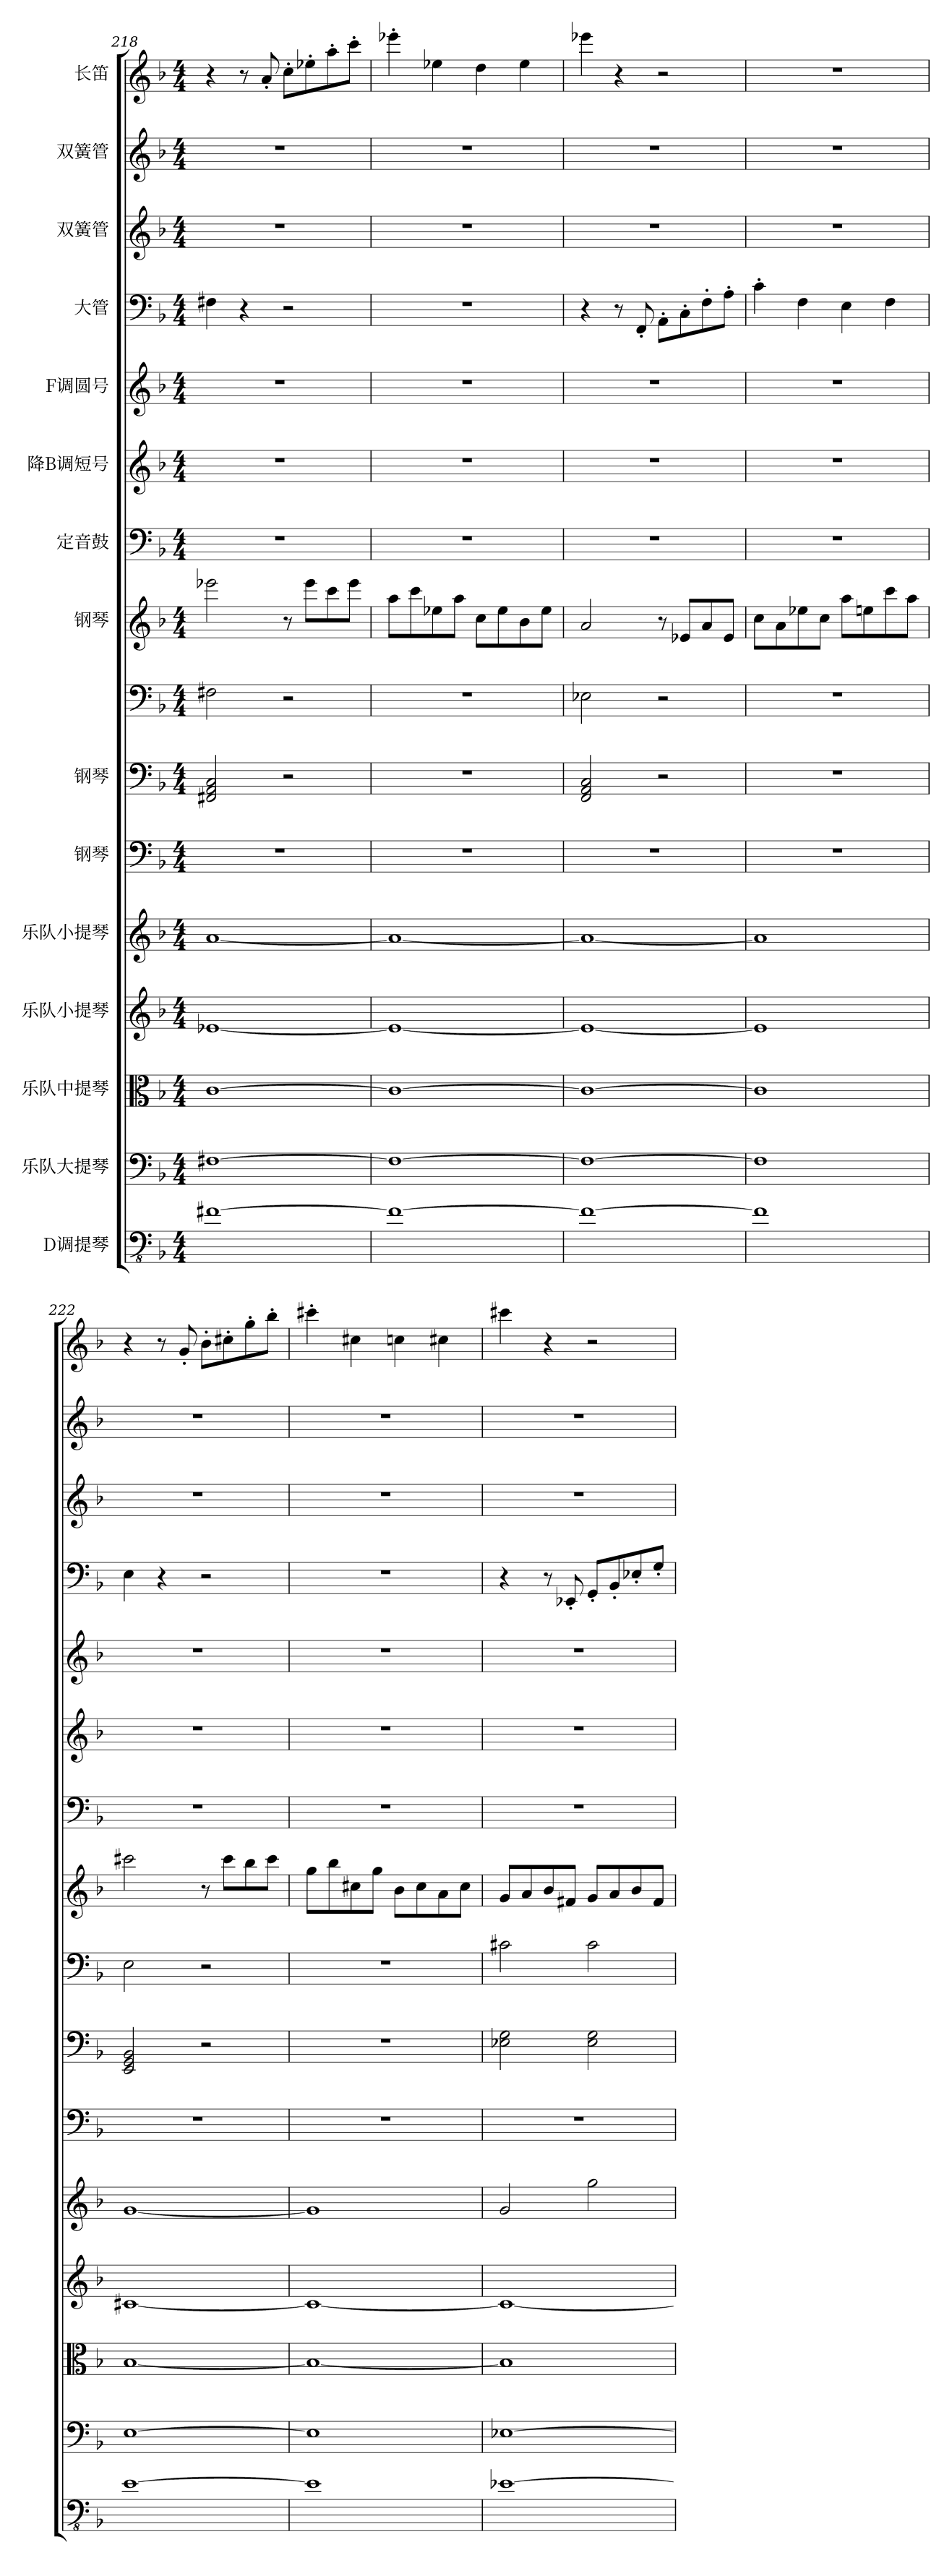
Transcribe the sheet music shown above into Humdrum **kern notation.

**kern	**kern	**kern	**kern	**kern	**kern	**kern	**kern	**kern	**kern	**kern	**kern	**kern	**kern	**kern	**kern
*part15	*part14	*part13	*part12	*part11	*part10	*part9	*part9	*part8	*part7	*part6	*part5	*part4	*part3	*part2	*part1
*staff16	*staff15	*staff14	*staff13	*staff12	*staff11	*staff10	*staff9	*staff8	*staff7	*staff6	*staff5	*staff4	*staff3	*staff2	*staff1
*I"D调提琴	*I"乐队大提琴	*I"乐队中提琴	*I"乐队小提琴	*I"乐队小提琴	*I"钢琴	*I"钢琴	*	*I"钢琴	*I"定音鼓	*I"降B调短号	*I"F调圆号	*I"大管	*I"双簧管	*I"双簧管	*I"长笛
*clefFv4	*clefF4	*clefC3	*clefG2	*clefG2	*clefF4	*clefF4	*clefF4	*clefG2	*clefF4	*clefG2	*clefG2	*clefF4	*clefG2	*clefG2	*clefG2
*ITrd7c12	*	*	*	*	*	*	*	*	*	*ITrd1c2	*ITrd4c7	*	*	*	*
*k[b-]	*k[b-]	*k[b-]	*k[b-]	*k[b-]	*k[b-]	*k[b-]	*k[b-]	*k[b-]	*k[b-]	*k[b-e-a-]	*k[b-e-]	*k[b-]	*k[b-]	*k[b-]	*k[b-]
*M4/4	*M4/4	*M4/4	*M4/4	*M4/4	*M4/4	*M4/4	*M4/4	*M4/4	*M4/4	*M4/4	*M4/4	*M4/4	*M4/4	*M4/4	*M4/4
=218	=218	=218	=218	=218	=218	=218	=218	=218	=218	=218	=218	=218	=218	=218	=218
[1FF#X	[1F#X	[1c	[1e-X	[1a	1r	2FF#X/ 2AA/ 2C/	2F#X\	2eee-X\	1r	1r	1r	4F#X\	1r	1r	4r
.	.	.	.	.	.	.	.	.	.	.	.	4r	.	.	8r
.	.	.	.	.	.	.	.	.	.	.	.	.	.	.	8a'/
.	.	.	.	.	.	2r	2r	8r	.	.	.	2r	.	.	8cc'\L
.	.	.	.	.	.	.	.	8eee-\L	.	.	.	.	.	.	8ee-X'\
.	.	.	.	.	.	.	.	8ccc\	.	.	.	.	.	.	8aa'\
.	.	.	.	.	.	.	.	8eee-\J	.	.	.	.	.	.	8ccc'\J
=219	=219	=219	=219	=219	=219	=219	=219	=219	=219	=219	=219	=219	=219	=219	=219
1FF#_	1F#_	1c_	1e-_	1a_	1r	1r	1r	8aa\L	1r	1r	1r	1r	1r	1r	4eee-X'\
.	.	.	.	.	.	.	.	8ccc\	.	.	.	.	.	.	.
.	.	.	.	.	.	.	.	8ee-X\	.	.	.	.	.	.	4ee-X\
.	.	.	.	.	.	.	.	8aa\J	.	.	.	.	.	.	.
.	.	.	.	.	.	.	.	8cc\L	.	.	.	.	.	.	4dd\
.	.	.	.	.	.	.	.	8ee-\	.	.	.	.	.	.	.
.	.	.	.	.	.	.	.	8b-\	.	.	.	.	.	.	4ee-\
.	.	.	.	.	.	.	.	8ee-\J	.	.	.	.	.	.	.
!!LO:PB:g=z
=220	=220	=220	=220	=220	=220	=220	=220	=220	=220	=220	=220	=220	=220	=220	=220
1FF#_	1F#_	1c_	1e-_	1a_	1r	2FF/ 2AA/ 2C/	2E-X\	2a/	1r	1r	1r	4r	1r	1r	4eee-X\
.	.	.	.	.	.	.	.	.	.	.	.	8r	.	.	4r
.	.	.	.	.	.	.	.	.	.	.	.	8FF'/	.	.	.
.	.	.	.	.	.	2r	2r	8r	.	.	.	8AA'\L	.	.	2r
.	.	.	.	.	.	.	.	8e-X/L	.	.	.	8C'\	.	.	.
.	.	.	.	.	.	.	.	8a/	.	.	.	8F'\	.	.	.
.	.	.	.	.	.	.	.	8e-/J	.	.	.	8A'\J	.	.	.
=221	=221	=221	=221	=221	=221	=221	=221	=221	=221	=221	=221	=221	=221	=221	=221
1FF#]	1F#]	1c]	1e-]	1a]	1r	1r	1r	8cc\L	1r	1r	1r	4c'\	1r	1r	1r
.	.	.	.	.	.	.	.	8a\	.	.	.	.	.	.	.
.	.	.	.	.	.	.	.	8ee-X\	.	.	.	4F\	.	.	.
.	.	.	.	.	.	.	.	8cc\J	.	.	.	.	.	.	.
.	.	.	.	.	.	.	.	8aa\L	.	.	.	4E\	.	.	.
.	.	.	.	.	.	.	.	8een\	.	.	.	.	.	.	.
.	.	.	.	.	.	.	.	8ccc\	.	.	.	4F\	.	.	.
.	.	.	.	.	.	.	.	8aa\J	.	.	.	.	.	.	.
=222	=222	=222	=222	=222	=222	=222	=222	=222	=222	=222	=222	=222	=222	=222	=222
[1EE	[1E	[1B-	[1c#X	[1g	1r	2EE/ 2GG/ 2BB-/	2E\	2ccc#X\	1r	1r	1r	4E\	1r	1r	4r
.	.	.	.	.	.	.	.	.	.	.	.	4r	.	.	8r
.	.	.	.	.	.	.	.	.	.	.	.	.	.	.	8g'/
.	.	.	.	.	.	2r	2r	8r	.	.	.	2r	.	.	8b-'\L
.	.	.	.	.	.	.	.	8ccc#\L	.	.	.	.	.	.	8cc#X'\
.	.	.	.	.	.	.	.	8bb-\	.	.	.	.	.	.	8gg'\
.	.	.	.	.	.	.	.	8ccc#\J	.	.	.	.	.	.	8bb-'\J
=223	=223	=223	=223	=223	=223	=223	=223	=223	=223	=223	=223	=223	=223	=223	=223
1EE]	1E]	1B-_	1c#_	1g]	1r	1r	1r	8gg\L	1r	1r	1r	1r	1r	1r	4ccc#X'\
.	.	.	.	.	.	.	.	8bb-\	.	.	.	.	.	.	.
.	.	.	.	.	.	.	.	8cc#X\	.	.	.	.	.	.	4cc#X\
.	.	.	.	.	.	.	.	8gg\J	.	.	.	.	.	.	.
.	.	.	.	.	.	.	.	8b-\L	.	.	.	.	.	.	4ccn\
.	.	.	.	.	.	.	.	8cc#\	.	.	.	.	.	.	.
.	.	.	.	.	.	.	.	8a\	.	.	.	.	.	.	4cc#X\
.	.	.	.	.	.	.	.	8cc#\J	.	.	.	.	.	.	.
!!LO:PB:g=z
=224	=224	=224	=224	=224	=224	=224	=224	=224	=224	=224	=224	=224	=224	=224	=224
[1EE-X	[1E-X	1B-]	1c#_	2g/	1r	2E-X\ 2G\	2c#X\	8g/L	1r	1r	1r	4r	1r	1r	4ccc#X\
.	.	.	.	.	.	.	.	8a/	.	.	.	.	.	.	.
.	.	.	.	.	.	.	.	8b-/	.	.	.	8r	.	.	4r
.	.	.	.	.	.	.	.	8f#X/J	.	.	.	8EE-X'/	.	.	.
.	.	.	.	2gg\	.	2E-\ 2G\	2c#\	8g/L	.	.	.	8GG'/L	.	.	2r
.	.	.	.	.	.	.	.	8a/	.	.	.	8BB-'/	.	.	.
.	.	.	.	.	.	.	.	8b-/	.	.	.	8E-X'/	.	.	.
.	.	.	.	.	.	.	.	8f#/J	.	.	.	8G'/J	.	.	.
=	=	=	=	=	=	=	=	=	=	=	=	=	=	=	=
*-	*-	*-	*-	*-	*-	*-	*-	*-	*-	*-	*-	*-	*-	*-	*-
